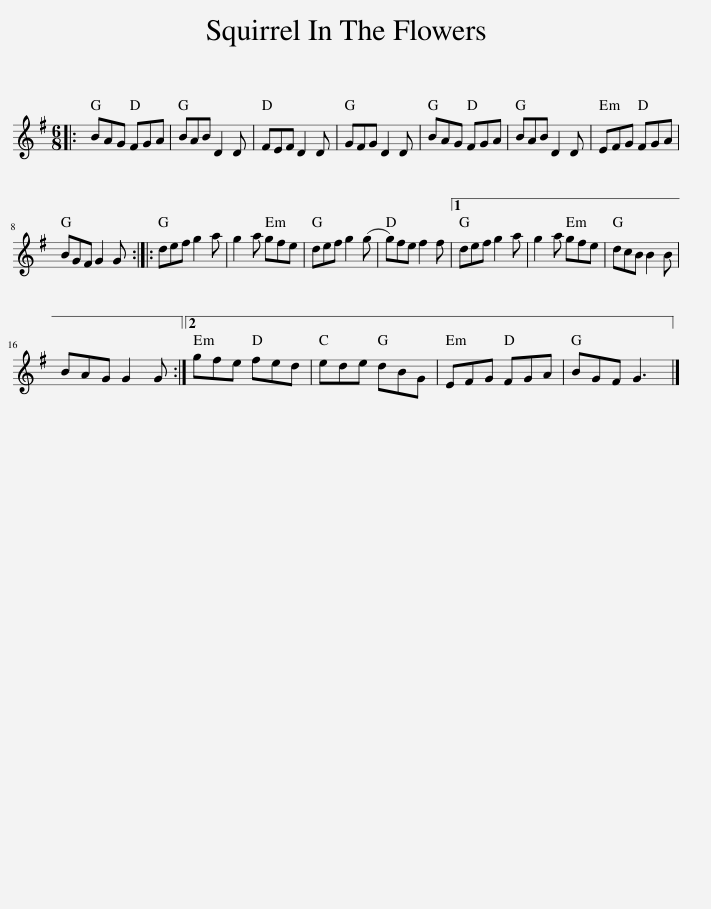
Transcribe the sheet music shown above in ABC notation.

X:1
L:1/8
M:6/8
I:linebreak $
K:G
V:1 treble
V:1
|: BAG FGA | BAB D2 D | FEF D2 D | GFG D2 D | BAG FGA | %5
 BAB D2 D | EFG FGA |$ BGF G2 G :: def g2 a | g2 a gfe | %10
 def g2 (g | g)fe f2 f |1 def g2 a | g2 a gfe | dcB B2 B |$ %15
 BAG G2 G :|2 gfe fed | ede dBG | EFG FGA | BGF G3 |] %20
